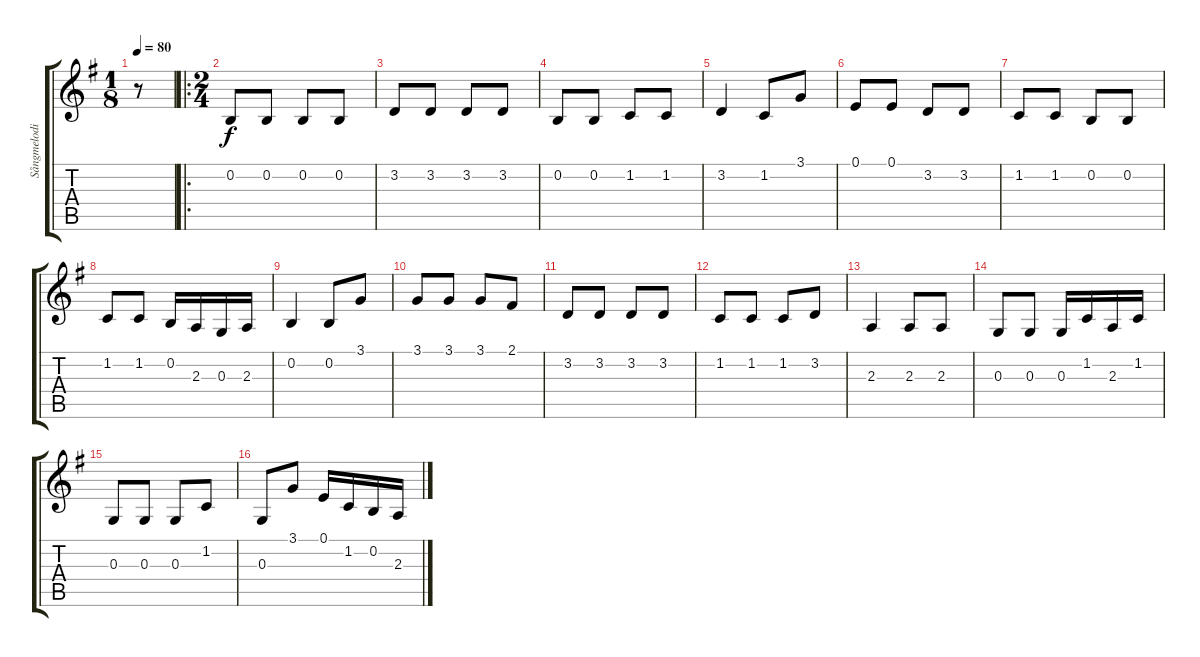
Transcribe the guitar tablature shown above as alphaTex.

\track ("Sångmelodi Stämma" "Sångmelodi") {instrument viola}
\staff {score tabs}
\tuning (E4 B3 G3 D3 A2 E2) {hide}
\ts (1 8)
\tempo 80
\clef g2
\ks g
r.8{dy f instrument viola} |
\ro
\ts (2 4)
0.2.8 0.2.8 0.2.8 0.2.8 |
3.2.8 3.2.8 3.2.8 3.2.8 |
0.2.8 0.2.8 1.2.8 1.2.8 |
3.2.4 1.2.8 3.1.8 |
0.1.8 0.1.8 3.2.8 3.2.8 |
1.2.8 1.2.8 0.2.8 0.2.8 |
1.2.8 1.2.8 0.2.16 2.3.16 0.3.16 2.3.16 |
0.2.4 0.2.8 3.1.8 |
3.1.8 3.1.8 3.1.8 2.1.8 |
3.2.8 3.2.8 3.2.8 3.2.8 |
1.2.8 1.2.8 1.2.8 3.2.8 |
2.3.4 2.3.8 2.3.8 |
0.3.8 0.3.8 0.3.16 1.2.16 2.3.16 1.2.16 |
0.3.8 0.3.8 0.3.8 1.2.8 |
0.3.8 3.1.8 0.1.16 1.2.16 0.2.16 2.3.16
